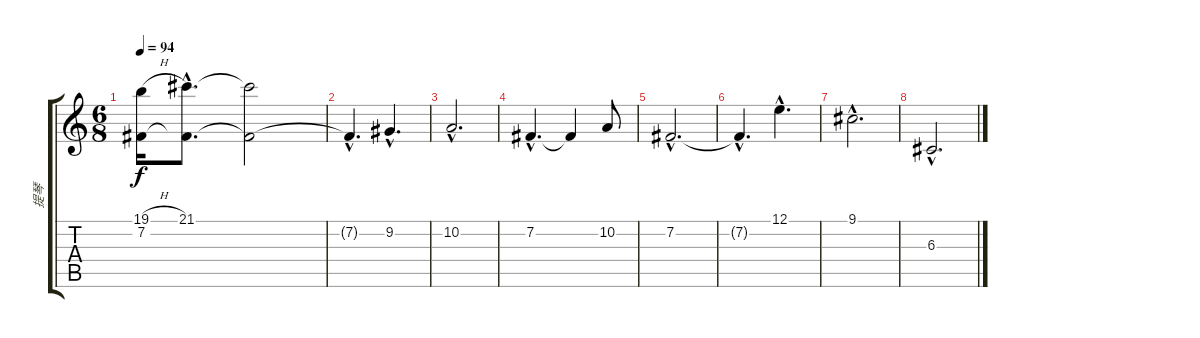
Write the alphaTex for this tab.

\track ("提琴" "提琴") {instrument violin}
\staff {score tabs}
\tuning (E4 B3 G3 D3 A2 E2) {hide}
\ts (6 8)
\tempo 94
\clef g2
\ks c
(19.1{h} 7.2).16{dy f} (21.1{hac} 7.2{hac t}).8{d} (21.1{t} 7.2{t}).2 |
7.2{hac t}.4{d} 9.2{hac}.4{d} |
10.2{hac}.2{d} |
7.2{hac}.4{d} 7.2{t}.4 10.2.8 |
7.2{hac}.2{d} |
7.2{hac t}.4{d} 12.1{hac}.4{d} |
9.1{hac}.2{d} |
6.3{hac}.2{d}
